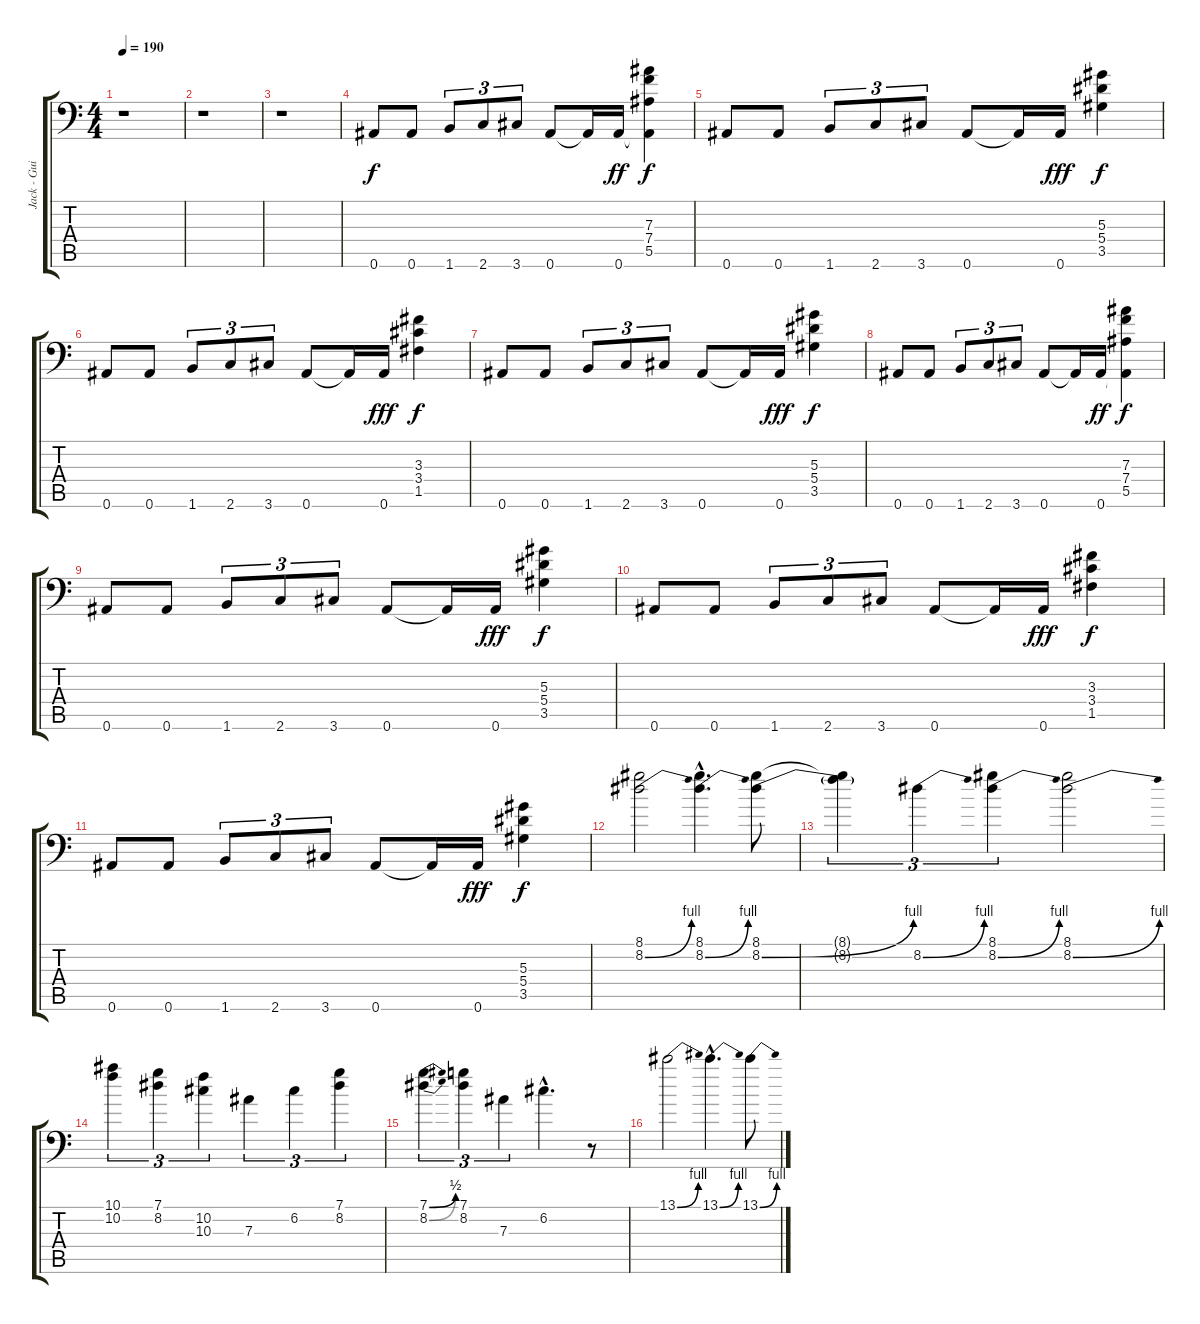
\track ("Jack - Guitar" "Jack - Gui") {instrument distortionguitar}
\staff {score tabs}
\tuning (C4 G3 Eb3 Bb2 F2 Bb1) {hide}
\ts (4 4)
\tempo 190
\clef f4
\ks c
r.1{dy f} |
r.1 |
r.1 |
0.6.8 0.6.8 1.6.8{tu (3 2)} 2.6.8{tu (3 2)} 3.6.8{tu (3 2)} 0.6.8 0.6{t}.16 0.6.16{dy ff} (7.3 7.4 5.5 0.6{t}).4{dy f} |
0.6.8 0.6.8 1.6.8{tu (3 2)} 2.6.8{tu (3 2)} 3.6.8{tu (3 2)} 0.6.8 0.6{t}.16 0.6.16{dy fff} (5.3 5.4 3.5).4{dy f} |
0.6.8 0.6.8 1.6.8{tu (3 2)} 2.6.8{tu (3 2)} 3.6.8{tu (3 2)} 0.6.8 0.6{t}.16 0.6.16{dy fff} (3.3 3.4 1.5).4{dy f} |
0.6.8 0.6.8 1.6.8{tu (3 2)} 2.6.8{tu (3 2)} 3.6.8{tu (3 2)} 0.6.8 0.6{t}.16 0.6.16{dy fff} (5.3 5.4 3.5).4{dy f} |
0.6.8 0.6.8 1.6.8{tu (3 2)} 2.6.8{tu (3 2)} 3.6.8{tu (3 2)} 0.6.8 0.6{t}.16 0.6.16{dy ff} (7.3 7.4 5.5 0.6{t}).4{dy f} |
0.6.8 0.6.8 1.6.8{tu (3 2)} 2.6.8{tu (3 2)} 3.6.8{tu (3 2)} 0.6.8 0.6{t}.16 0.6.16{dy fff} (5.3 5.4 3.5).4{dy f} |
0.6.8 0.6.8 1.6.8{tu (3 2)} 2.6.8{tu (3 2)} 3.6.8{tu (3 2)} 0.6.8 0.6{t}.16 0.6.16{dy fff} (3.3 3.4 1.5).4{dy f} |
0.6.8 0.6.8 1.6.8{tu (3 2)} 2.6.8{tu (3 2)} 3.6.8{tu (3 2)} 0.6.8 0.6{t}.16 0.6.16{dy fff} (5.3 5.4 3.5).4{dy f} |
(8.1 8.2{be (bend 0 0 60 4)}).2 (8.1{hac} 8.2{be (bend 0 0 60 4) hac}).4{d} (8.1 8.2{be (bend 0 0 60 4)}).8 |
(8.1{t} 8.2{t}).4{tu (3 2)} 8.2{be (bend 0 0 60 4)}.4{tu (3 2)} (8.1 8.2{be (bend 0 0 60 4)}).4{tu (3 2)} (8.1 8.2{be (bend 0 0 60 4)}).2 |
(10.1 10.2).4{tu (3 2)} (7.1 8.2).4{tu (3 2)} (10.2 10.3).4{tu (3 2)} 7.3.4{tu (3 2)} 6.2.4{tu (3 2)} (7.1 8.2).4{tu (3 2)} |
(7.1{be (bend 0 0 60 2)} 8.2{be (bend 0 0 60 2)}).4{tu (3 2)} (7.1 8.2).4{tu (3 2)} 7.3.4{tu (3 2)} 6.2{hac}.4{d} r.8 |
13.1{be (bend 0 0 60 4)}.2 13.1{be (bend 0 0 60 4) hac}.4{d} 13.1{be (bend 0 0 60 4)}.8
